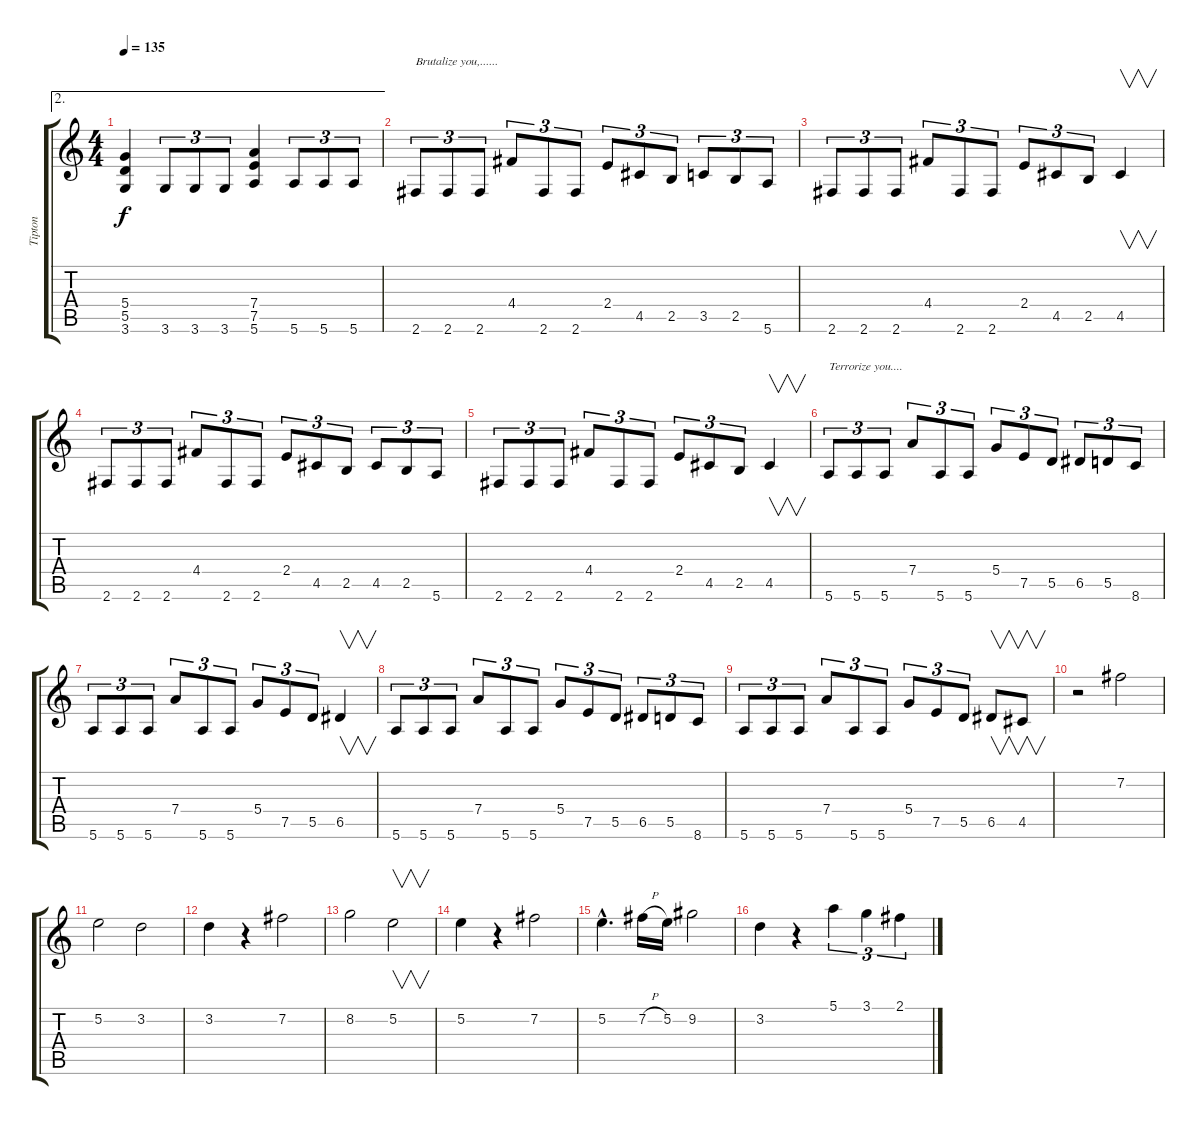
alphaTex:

\track ("Tipton" "Tipton") {instrument distortionguitar}
\staff {score tabs}
\tuning (E4 B3 G3 D3 A2 E2) {hide}
\ae 2
\ts (4 4)
\tempo 135
\clef g2
\ks c
(5.4 5.5 3.6).4{dy f} 3.6.8{tu (3 2)} 3.6.8{tu (3 2)} 3.6.8{tu (3 2)} (7.4 7.5 5.6).4 5.6.8{tu (3 2)} 5.6.8{tu (3 2)} 5.6.8{tu (3 2)} |
2.6.8{tu (3 2) txt "Brutalize you,......"} 2.6.8{tu (3 2)} 2.6.8{tu (3 2)} 4.4.8{tu (3 2)} 2.6.8{tu (3 2)} 2.6.8{tu (3 2)} 2.4.8{tu (3 2)} 4.5.8{tu (3 2)} 2.5.8{tu (3 2)} 3.5.8{tu (3 2)} 2.5.8{tu (3 2)} 5.6.8{tu (3 2)} |
2.6.8{tu (3 2)} 2.6.8{tu (3 2)} 2.6.8{tu (3 2)} 4.4.8{tu (3 2)} 2.6.8{tu (3 2)} 2.6.8{tu (3 2)} 2.4.8{tu (3 2)} 4.5.8{tu (3 2)} 2.5.8{tu (3 2)} 4.5.4{v} |
2.6.8{tu (3 2)} 2.6.8{tu (3 2)} 2.6.8{tu (3 2)} 4.4.8{tu (3 2)} 2.6.8{tu (3 2)} 2.6.8{tu (3 2)} 2.4.8{tu (3 2)} 4.5.8{tu (3 2)} 2.5.8{tu (3 2)} 4.5.8{tu (3 2)} 2.5.8{tu (3 2)} 5.6.8{tu (3 2)} |
2.6.8{tu (3 2)} 2.6.8{tu (3 2)} 2.6.8{tu (3 2)} 4.4.8{tu (3 2)} 2.6.8{tu (3 2)} 2.6.8{tu (3 2)} 2.4.8{tu (3 2)} 4.5.8{tu (3 2)} 2.5.8{tu (3 2)} 4.5.4{v} |
5.6.8{tu (3 2) txt "Terrorize you...."} 5.6.8{tu (3 2)} 5.6.8{tu (3 2)} 7.4.8{tu (3 2)} 5.6.8{tu (3 2)} 5.6.8{tu (3 2)} 5.4.8{tu (3 2)} 7.5.8{tu (3 2)} 5.5.8{tu (3 2)} 6.5.8{tu (3 2)} 5.5.8{tu (3 2)} 8.6.8{tu (3 2)} |
5.6.8{tu (3 2)} 5.6.8{tu (3 2)} 5.6.8{tu (3 2)} 7.4.8{tu (3 2)} 5.6.8{tu (3 2)} 5.6.8{tu (3 2)} 5.4.8{tu (3 2)} 7.5.8{tu (3 2)} 5.5.8{tu (3 2)} 6.5.4{v} |
5.6.8{tu (3 2)} 5.6.8{tu (3 2)} 5.6.8{tu (3 2)} 7.4.8{tu (3 2)} 5.6.8{tu (3 2)} 5.6.8{tu (3 2)} 5.4.8{tu (3 2)} 7.5.8{tu (3 2)} 5.5.8{tu (3 2)} 6.5.8{tu (3 2)} 5.5.8{tu (3 2)} 8.6.8{tu (3 2)} |
5.6.8{tu (3 2)} 5.6.8{tu (3 2)} 5.6.8{tu (3 2)} 7.4.8{tu (3 2)} 5.6.8{tu (3 2)} 5.6.8{tu (3 2)} 5.4.8{tu (3 2)} 7.5.8{tu (3 2)} 5.5.8{tu (3 2)} 6.5.8{v} 4.5.8{v} |
r.2 7.2.2 |
5.2.2 3.2.2 |
3.2.4 r.4 7.2.2 |
8.2.2 5.2.2{v} |
5.2.4 r.4 7.2.2 |
5.2{hac}.4{d} 7.2{h}.16 5.2.16 9.2.2 |
3.2{ss}.4 r.4 5.1.4{tu (3 2)} 3.1.4{tu (3 2)} 2.1.4{tu (3 2)}
